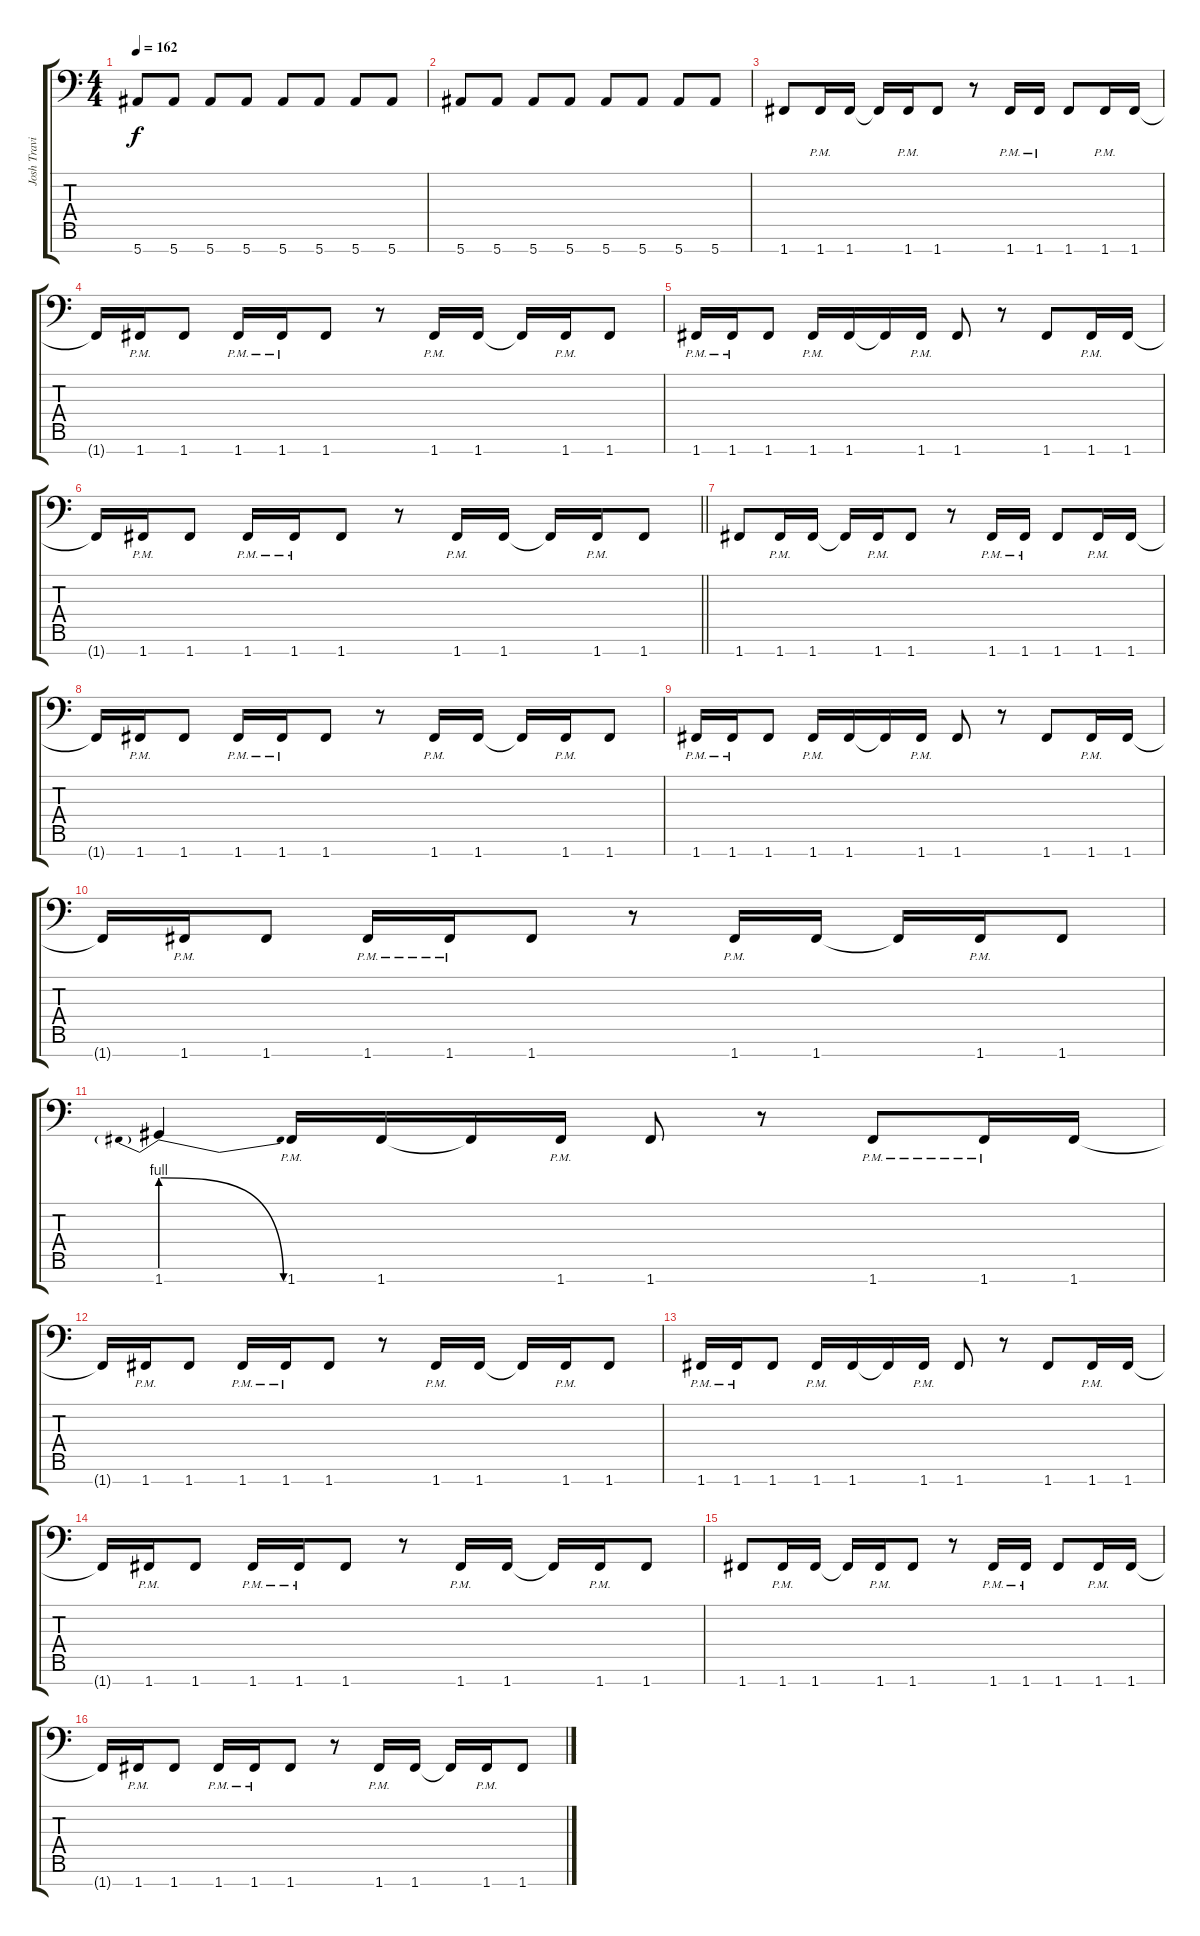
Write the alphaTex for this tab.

\track ("Josh Travis" "Josh Travi") {instrument distortionguitar}
\staff {score tabs}
\tuning (B3 Gb3 E3 B2 G2 C2 F1) {hide}
\ts (4 4)
\tempo 162
\clef f4
\ks c
5.7.8{dy f} 5.7.8 5.7.8 5.7.8 5.7.8 5.7.8 5.7.8 5.7.8 |
5.7.8 5.7.8 5.7.8 5.7.8 5.7.8 5.7.8 5.7.8 5.7.8 |
1.7.8 1.7{pm}.16 1.7.16 1.7{t}.16 1.7{pm}.16 1.7.8 r.8 1.7{pm}.16 1.7{pm}.16 1.7.8 1.7{pm}.16 1.7.16 |
1.7{t}.16 1.7{pm}.16 1.7.8 1.7{pm}.16 1.7{pm}.16 1.7.8 r.8 1.7{pm}.16 1.7.16 1.7{t}.16 1.7{pm}.16 1.7.8 |
1.7{pm}.16 1.7{pm}.16 1.7.8 1.7{pm}.16 1.7.16 1.7{t}.16 1.7{pm}.16 1.7.8 r.8 1.7.8 1.7{pm}.16 1.7.16 |
\barLineRight lightlight
1.7{t}.16 1.7{pm}.16 1.7.8 1.7{pm}.16 1.7{pm}.16 1.7.8 r.8 1.7{pm}.16 1.7.16 1.7{t}.16 1.7{pm}.16 1.7.8 |
1.7.8 1.7{pm}.16 1.7.16 1.7{t}.16 1.7{pm}.16 1.7.8 r.8 1.7{pm}.16 1.7{pm}.16 1.7.8 1.7{pm}.16 1.7.16 |
1.7{t}.16 1.7{pm}.16 1.7.8 1.7{pm}.16 1.7{pm}.16 1.7.8 r.8 1.7{pm}.16 1.7.16 1.7{t}.16 1.7{pm}.16 1.7.8 |
1.7{pm}.16 1.7{pm}.16 1.7.8 1.7{pm}.16 1.7.16 1.7{t}.16 1.7{pm}.16 1.7.8 r.8 1.7.8 1.7{pm}.16 1.7.16 |
1.7{t}.16 1.7{pm}.16 1.7.8 1.7{pm}.16 1.7{pm}.16 1.7.8 r.8 1.7{pm}.16 1.7.16 1.7{t}.16 1.7{pm}.16 1.7.8 |
1.7{be (prebendrelease 0 4 60 0)}.4 1.7{pm}.16 1.7.16 1.7{t}.16 1.7{pm}.16 1.7.8 r.8 1.7{pm}.8 1.7{pm}.16 1.7.16 |
1.7{t}.16 1.7{pm}.16 1.7.8 1.7{pm}.16 1.7{pm}.16 1.7.8 r.8 1.7{pm}.16 1.7.16 1.7{t}.16 1.7{pm}.16 1.7.8 |
1.7{pm}.16 1.7{pm}.16 1.7.8 1.7{pm}.16 1.7.16 1.7{t}.16 1.7{pm}.16 1.7.8 r.8 1.7.8 1.7{pm}.16 1.7.16 |
1.7{t}.16 1.7{pm}.16 1.7.8 1.7{pm}.16 1.7{pm}.16 1.7.8 r.8 1.7{pm}.16 1.7.16 1.7{t}.16 1.7{pm}.16 1.7.8 |
1.7.8 1.7{pm}.16 1.7.16 1.7{t}.16 1.7{pm}.16 1.7.8 r.8 1.7{pm}.16 1.7{pm}.16 1.7.8 1.7{pm}.16 1.7.16 |
1.7{t}.16 1.7{pm}.16 1.7.8 1.7{pm}.16 1.7{pm}.16 1.7.8 r.8 1.7{pm}.16 1.7.16 1.7{t}.16 1.7{pm}.16 1.7.8
